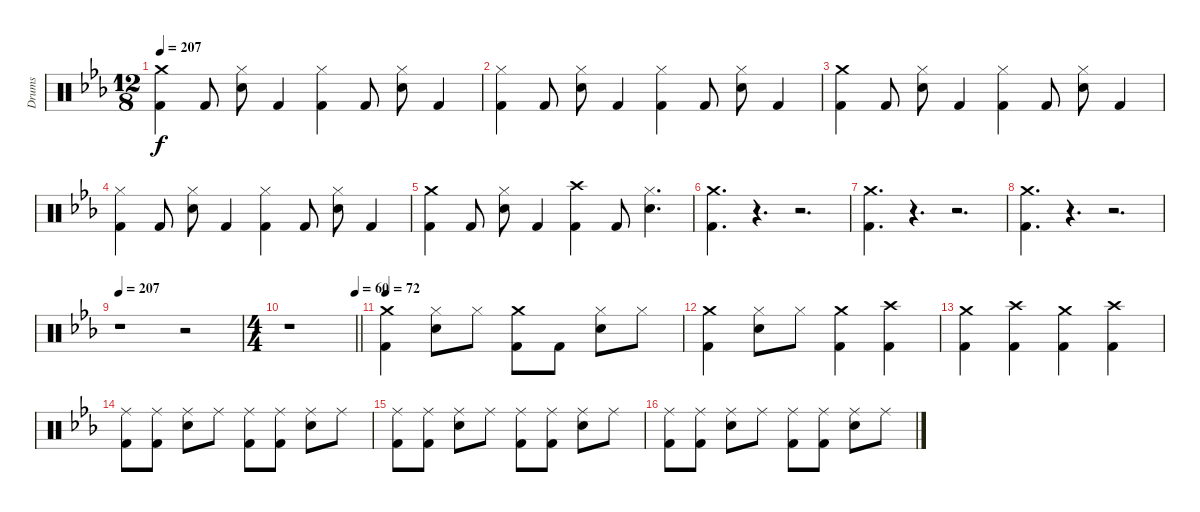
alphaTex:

\bracketExtendMode groupsimilarinstruments
\otherSystemsTrackNameOrientation horizontal
\track ("Drumkit" "Drums") {instrument percussion}
\staff {score}
\articulation defaults
\ts (12 8)
\tempo 207
\clef neutral
\ks eb
("Crash medium (hit)"{acc forcenatural} "Kick (hit) 2"{acc forcenatural}).4{dy f beam Down} "Kick (hit) 2"{acc forcenatural}.8{beam Up} ("Hi-Hat (closed)"{acc forcenatural} "Snare (hit) 2"{acc forcenatural}).8{beam Down} "Kick (hit) 2"{acc forcenatural}.4{beam Up} ("Hi-Hat (closed)"{acc forcenatural} "Kick (hit) 2"{acc forcenatural}).4{beam Down} "Kick (hit) 2"{acc forcenatural}.8{beam Up} ("Hi-Hat (closed)"{acc forcenatural} "Snare (hit) 2"{acc forcenatural}).8{beam Down} "Kick (hit) 2"{acc forcenatural}.4{beam Up} |
("Hi-Hat (closed)"{acc forcenatural} "Kick (hit) 2"{acc forcenatural}).4{beam Down} "Kick (hit) 2"{acc forcenatural}.8{beam Up} ("Hi-Hat (closed)"{acc forcenatural} "Snare (hit) 2"{acc forcenatural}).8{beam Down} "Kick (hit) 2"{acc forcenatural}.4{beam Up} ("Hi-Hat (closed)"{acc forcenatural} "Kick (hit) 2"{acc forcenatural}).4{beam Down} "Kick (hit) 2"{acc forcenatural}.8{beam Up} ("Hi-Hat (closed)"{acc forcenatural} "Snare (hit) 2"{acc forcenatural}).8{beam Down} "Kick (hit) 2"{acc forcenatural}.4{beam Up} |
("Crash medium (hit)"{acc forcenatural} "Kick (hit) 2"{acc forcenatural}).4{beam Down} "Kick (hit) 2"{acc forcenatural}.8{beam Up} ("Hi-Hat (closed)"{acc forcenatural} "Snare (hit) 2"{acc forcenatural}).8{beam Down} "Kick (hit) 2"{acc forcenatural}.4{beam Up} ("Hi-Hat (closed)"{acc forcenatural} "Kick (hit) 2"{acc forcenatural}).4{beam Down} "Kick (hit) 2"{acc forcenatural}.8{beam Up} ("Hi-Hat (closed)"{acc forcenatural} "Snare (hit) 2"{acc forcenatural}).8{beam Down} "Kick (hit) 2"{acc forcenatural}.4{beam Up} |
("Hi-Hat (closed)"{acc forcenatural} "Kick (hit) 2"{acc forcenatural}).4{beam Down} "Kick (hit) 2"{acc forcenatural}.8{beam Up} ("Hi-Hat (closed)"{acc forcenatural} "Snare (hit) 2"{acc forcenatural}).8{beam Down} "Kick (hit) 2"{acc forcenatural}.4{beam Up} ("Hi-Hat (closed)"{acc forcenatural} "Kick (hit) 2"{acc forcenatural}).4{beam Down} "Kick (hit) 2"{acc forcenatural}.8{beam Up} ("Hi-Hat (closed)"{acc forcenatural} "Snare (hit) 2"{acc forcenatural}).8{beam Down} "Kick (hit) 2"{acc forcenatural}.4{beam Up} |
("Crash medium (hit)"{acc forcenatural} "Kick (hit) 2"{acc forcenatural}).4{beam Down} "Kick (hit) 2"{acc forcenatural}.8{beam Up} ("Hi-Hat (closed)"{acc forcenatural} "Snare (hit) 2"{acc forcenatural}).8{beam Down} "Kick (hit) 2"{acc forcenatural}.4{beam Up} ("Crash high (hit)"{acc forcenatural} "Kick (hit) 2"{acc forcenatural}).4{beam Down} "Kick (hit) 2"{acc forcenatural}.8{beam Up} ("Hi-Hat (closed)"{acc forcenatural} "Snare (hit) 2"{acc forcenatural}).4{d beam Down} |
("Crash medium (hit)"{acc forcenatural} "Kick (hit) 2"{acc forcenatural}).4{d beam Down} r.4{d beam Down} r.2{d beam Down} |
("Crash medium (hit)"{acc forcenatural} "Kick (hit) 2"{acc forcenatural}).4{d beam Down} r.4{d beam Down} r.2{d beam Down} |
("Crash medium (hit)"{acc forcenatural} "Kick (hit) 2"{acc forcenatural}).4{d beam Down} r.4{d beam Down} r.2{d beam Down} |
\tempo 207
r.1{beam Down} r.2{beam Down} |
\ts (4 4)
\tempo (60 1)
\barLineRight lightlight
r.1{beam Down} |
\tempo 72
("Crash medium (hit)"{acc forcenatural} "Kick (hit) 2"{acc forcenatural}).4{beam Down} ("Hi-Hat (closed)"{acc forcenatural} "Snare (hit) 2"{acc forcenatural}).8{beam Down} "Hi-Hat (closed)"{acc forcenatural}.8{beam Down} ("Crash medium (hit)"{acc forcenatural} "Kick (hit) 2"{acc forcenatural}).8{beam Down} "Kick (hit) 2"{acc forcenatural}.8{beam Down} ("Hi-Hat (closed)"{acc forcenatural} "Snare (hit) 2"{acc forcenatural}).8{beam Down} "Hi-Hat (closed)"{acc forcenatural}.8{beam Down} |
("Crash medium (hit)"{acc forcenatural} "Kick (hit) 2"{acc forcenatural}).4{beam Down} ("Hi-Hat (closed)"{acc forcenatural} "Snare (hit) 2"{acc forcenatural}).8{beam Down} "Hi-Hat (closed)"{acc forcenatural}.8{beam Down} ("Crash medium (hit)"{acc forcenatural} "Kick (hit) 2"{acc forcenatural}).4{beam Down} ("Crash high (hit)"{acc forcenatural} "Kick (hit) 2"{acc forcenatural}).4{beam Down} |
("Crash medium (hit)"{acc forcenatural} "Kick (hit) 2"{acc forcenatural}).4{beam Down} ("Crash high (hit)"{acc forcenatural} "Kick (hit) 2"{acc forcenatural}).4{beam Down} ("Crash medium (hit)"{acc forcenatural} "Kick (hit) 2"{acc forcenatural}).4{beam Down} ("Crash high (hit)"{acc forcenatural} "Kick (hit) 2"{acc forcenatural}).4{beam Down} |
("Ride (middle)"{acc forcenatural} "Kick (hit) 2"{acc forcenatural}).8{beam Down} ("Ride (middle)"{acc forcenatural} "Kick (hit) 2"{acc forcenatural}).8{beam Down} ("Ride (middle)"{acc forcenatural} "Snare (hit) 2"{acc forcenatural}).8{beam Down} "Ride (middle)"{acc forcenatural}.8{beam Down} ("Ride (middle)"{acc forcenatural} "Kick (hit) 2"{acc forcenatural}).8{beam Down} ("Ride (middle)"{acc forcenatural} "Kick (hit) 2"{acc forcenatural}).8{beam Down} ("Ride (middle)"{acc forcenatural} "Snare (hit) 2"{acc forcenatural}).8{beam Down} "Ride (middle)"{acc forcenatural}.8{beam Down} |
("Ride (middle)"{acc forcenatural} "Kick (hit) 2"{acc forcenatural}).8{beam Down} ("Ride (middle)"{acc forcenatural} "Kick (hit) 2"{acc forcenatural}).8{beam Down} ("Ride (middle)"{acc forcenatural} "Snare (hit) 2"{acc forcenatural}).8{beam Down} "Ride (middle)"{acc forcenatural}.8{beam Down} ("Ride (middle)"{acc forcenatural} "Kick (hit) 2"{acc forcenatural}).8{beam Down} ("Ride (middle)"{acc forcenatural} "Kick (hit) 2"{acc forcenatural}).8{beam Down} ("Ride (middle)"{acc forcenatural} "Snare (hit) 2"{acc forcenatural}).8{beam Down} "Ride (middle)"{acc forcenatural}.8{beam Down} |
("Ride (middle)"{acc forcenatural} "Kick (hit) 2"{acc forcenatural}).8{beam Down} ("Ride (middle)"{acc forcenatural} "Kick (hit) 2"{acc forcenatural}).8{beam Down} ("Ride (middle)"{acc forcenatural} "Snare (hit) 2"{acc forcenatural}).8{beam Down} "Ride (middle)"{acc forcenatural}.8{beam Down} ("Ride (middle)"{acc forcenatural} "Kick (hit) 2"{acc forcenatural}).8{beam Down} ("Ride (middle)"{acc forcenatural} "Kick (hit) 2"{acc forcenatural}).8{beam Down} ("Ride (middle)"{acc forcenatural} "Snare (hit) 2"{acc forcenatural}).8{beam Down} "Ride (middle)"{acc forcenatural}.8{beam Down}
